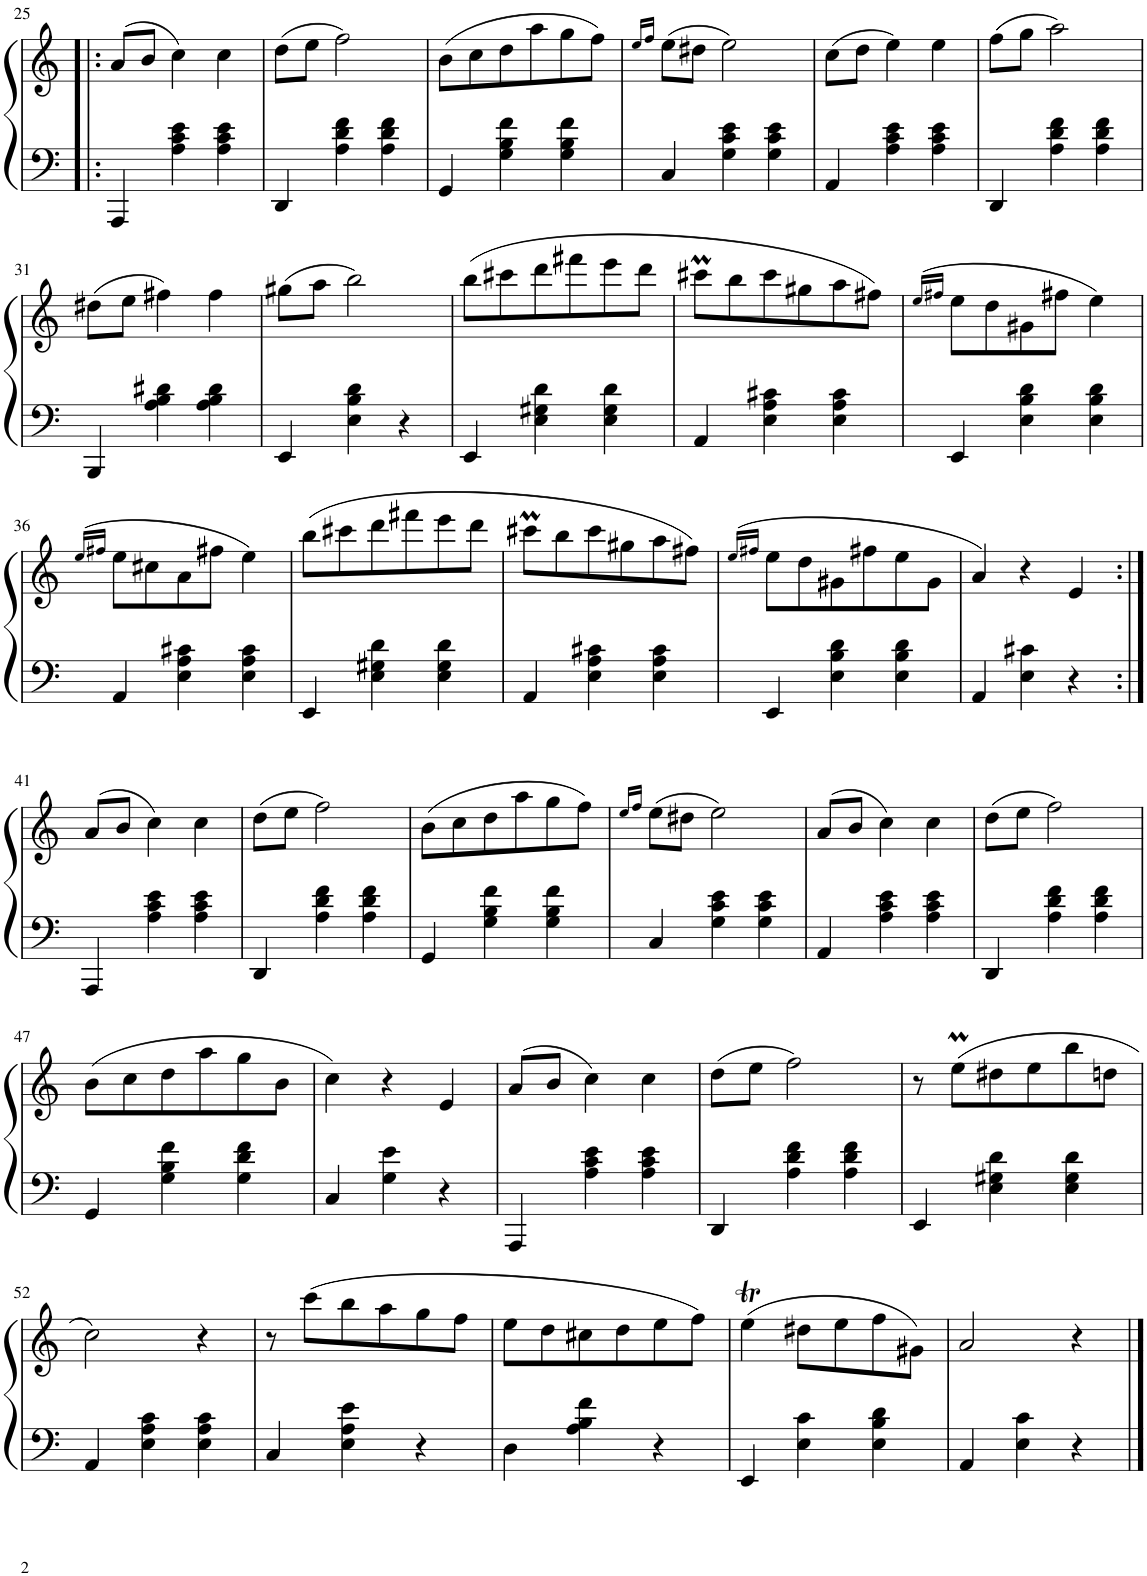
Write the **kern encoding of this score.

**kern	**kern
*part1	*part1
*staff2	*staff1
*I"Piano	*
*I'Pno.	*
!!LO:PB:g=z
*clefF4	*clefG2
*k[]	*k[]
*M3/4	*M3/4
=25!|:	=25!|:
4AAA/	(8a/L
.	8b/J
4A\ 4c\ 4e\	4cc\)
4A\ 4c\ 4e\	4cc\
=26	=26
4DD/	(8dd\L
.	8ee\J
4A\ 4d\ 4f\	2ff\)
4A\ 4d\ 4f\	.
=27	=27
4GG/	(8b\L
.	8cc\
4G\ 4B\ 4f\	8dd\
.	8aa\
4G\ 4B\ 4f\	8gg\
.	8ff\J)
=28	=28
.	16qee/LL
.	16qff/JJ
4C/	(8ee\L
.	8dd#X\J
4G\ 4c\ 4e\	2ee\)
4G\ 4c\ 4e\	.
=29	=29
4AA/	(8cc\L
.	8dd\J
4A\ 4c\ 4e\	4ee\)
4A\ 4c\ 4e\	4ee\
=30	=30
4DD/	(8ff\L
.	8gg\J
4A\ 4d\ 4f\	2aa\)
4A\ 4d\ 4f\	.
!!LO:LB:g=z
=31	=31
4BBB/	(8dd#X\L
.	8ee\J
4A\ 4B\ 4d#X\	4ff#X\)
4A\ 4B\ 4d#\	4ff#\
=32	=32
4EE/	(8gg#X\L
.	8aa\J
4E\ 4B\ 4d\	2bb\)
4r	.
=33	=33
4EE/	(8bb\L
.	8ccc#X\
4E\ 4G#X\ 4d\	8ddd\
.	8fff#X\
4E\ 4G#\ 4d\	8eee\
.	8ddd\J
=34	=34
4AA/	8ccc#Xm\L
.	8bb\
4E\ 4A\ 4c#X\	8ccc#\
.	8gg#X\
4E\ 4A\ 4c#\	8aa\
.	8ff#X\J)
=35	=35
.	(>16qee/LL
.	16qff#X/JJ
4EE/	8ee\L
.	8dd\
4E\ 4B\ 4d\	8g#X\
.	8ff#X\J
4E\ 4B\ 4d\	4ee\)
!!LO:LB:g=z
=36	=36
.	(>16qee/LL
.	16qff#X/JJ
4AA/	8ee\L
.	8cc#X\
4E\ 4A\ 4c#X\	8a\
.	8ff#X\J
4E\ 4A\ 4c#\	4ee\)
=37	=37
4EE/	(8bb\L
.	8ccc#X\
4E\ 4G#X\ 4d\	8ddd\
.	8fff#X\
4E\ 4G#\ 4d\	8eee\
.	8ddd\J
=38	=38
4AA/	8ccc#Xm\L
.	8bb\
4E\ 4A\ 4c#X\	8ccc#\
.	8gg#X\
4E\ 4A\ 4c#\	8aa\
.	8ff#X\J)
=39	=39
.	(>16qee/LL
.	16qff#X/JJ
4EE/	8ee\L
.	8dd\
4E\ 4B\ 4d\	8g#X\
.	8ff#X\
4E\ 4B\ 4d\	8ee\
.	8g#\J
=40	=40
4AA/	4a/)
4E\ 4c#X\	4r
4r	4e/
!!LO:LB:g=z
=41:|!	=41:|!
4AAA/	(8a/L
.	8b/J
4A\ 4c\ 4e\	4cc\)
4A\ 4c\ 4e\	4cc\
=42	=42
4DD/	(8dd\L
.	8ee\J
4A\ 4d\ 4f\	2ff\)
4A\ 4d\ 4f\	.
=43	=43
4GG/	(8b\L
.	8cc\
4G\ 4B\ 4f\	8dd\
.	8aa\
4G\ 4B\ 4f\	8gg\
.	8ff\J)
=44	=44
.	16qee/LL
.	16qff/JJ
4C/	(8ee\L
.	8dd#X\J
4G\ 4c\ 4e\	2ee\)
4G\ 4c\ 4e\	.
=45	=45
4AA/	(8a/L
.	8b/J
4A\ 4c\ 4e\	4cc\)
4A\ 4c\ 4e\	4cc\
=46	=46
4DD/	(8dd\L
.	8ee\J
4A\ 4d\ 4f\	2ff\)
4A\ 4d\ 4f\	.
!!LO:LB:g=z
=47	=47
4GG/	(8b\L
.	8cc\
4G\ 4B\ 4f\	8dd\
.	8aa\
4G\ 4d\ 4f\	8gg\
.	8b\J
=48	=48
4C/	4cc\)
4G\ 4e\	4r
4r	4e/
=49	=49
4AAA/	(8a/L
.	8b/J
4A\ 4c\ 4e\	4cc\)
4A\ 4c\ 4e\	4cc\
=50	=50
4DD/	(8dd\L
.	8ee\J
4A\ 4d\ 4f\	2ff\)
4A\ 4d\ 4f\	.
=51	=51
4EE/	8r
.	(8eem\L
4E\ 4G#X\ 4d\	8dd#X\
.	8ee\
4E\ 4G#\ 4d\	8bb\
.	8ddn\J
!!LO:LB:g=z
=52	=52
4AA/	2cc\)
4E\ 4A\ 4c\	.
4E\ 4A\ 4c\	4r
=53	=53
4C/	8r
.	(8ccc\L
4E\ 4A\ 4e\	8bb\
.	8aa\
4r	8gg\
.	8ff\J
=54	=54
4D\	8ee\L
.	8dd\
4A\ 4B\ 4f\	8cc#X\
.	8dd\
4r	8ee\
.	8ff\J)
=55	=55
4EE/	(4eet\
4E\ 4c\	8dd#X\L
.	8ee\
4E\ 4B\ 4d\	8ff\
.	8g#X\J)
=56	=56
4AA/	2a/
4E\ 4c\	.
4r	4r
==	==
*-	*-
